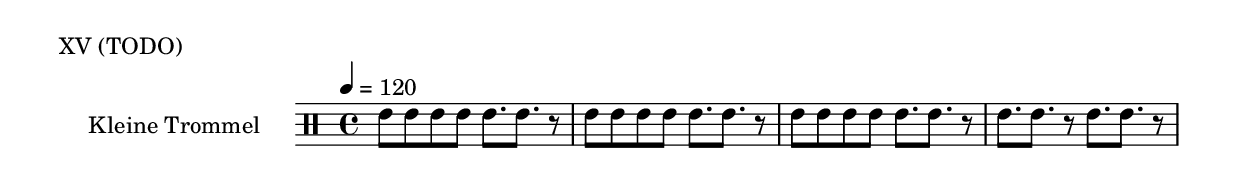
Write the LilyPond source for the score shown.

KleineTrommelNoten = {
        \drummode {
                tommh8 tommh8 tommh8 tommh8 tommh8. tommh8. r8 |
                tommh8 tommh8 tommh8 tommh8 tommh8. tommh8. r8 |
                tommh8 tommh8 tommh8 tommh8 tommh8. tommh8. r8 |
                tommh8. tommh8. r8 tommh8. tommh8. r8 |
        }
}

KleineTrommel = {
        \tempo 4 = 120
	\set DrumStaff.instrumentName = "Kleine Trommel"
	\set DrumStaff.midiInstrument = "melodic tom"
        \set Staff.midiPanPosition = 1.0
        \set Staff.midiExpression = 0.7
        \new DrumVoice = "KleineTrommel" \KleineTrommelNoten
}

GrosseTrommelNoten = {
}

GrosseTrommel = {
	\set Staff.instrumentName = "Große Trommel"
	\set Staff.midiInstrument = "melodic tom"
        \set Staff.midiPanPosition = -1.0
        \new DrumVoice = "GrosseTrommel " \GrosseTrommelNoten
}

\score {
        \header {
                piece = "XV (TODO)"
        }
	\new StaffGroup <<
                \new DrumStaff << \KleineTrommel >>
                %\new DrumStaff << \GrosseTrommel >>
	>>
	\layout {
                indent = 4.0\cm
        }
	\midi {}
}

